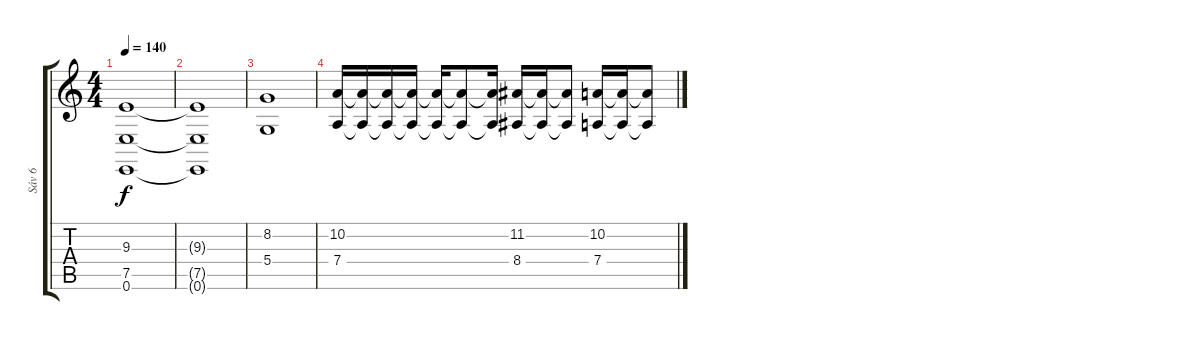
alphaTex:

\track ("Sáv 6" "Sáv 6") {instrument stringensemble2}
\staff {score tabs}
\tuning (E4 B3 G3 D3 A2 E2) {hide}
\ts (4 4)
\tempo 140
\clef g2
\ks c
(9.3 7.5 0.6).1{dy f} |
(9.3{t} 7.5{t} 0.6{t}).1 |
(8.2 5.4).1 |
(10.2 7.4).16{instrument synthstrings1} (10.2{t} 7.4{t}).16 (10.2{t} 7.4{t}).16 (10.2{t} 7.4{t}).16 (10.2{t} 7.4{t}).16 (10.2{t} 7.4{t}).8 (10.2{t} 7.4{t}).16 (11.2 8.4).16 (11.2{t} 8.4{t}).16 (11.2{t} 8.4{t}).8 (10.2 7.4).16 (10.2{t} 7.4{t}).16 (10.2{t} 7.4{t}).8
